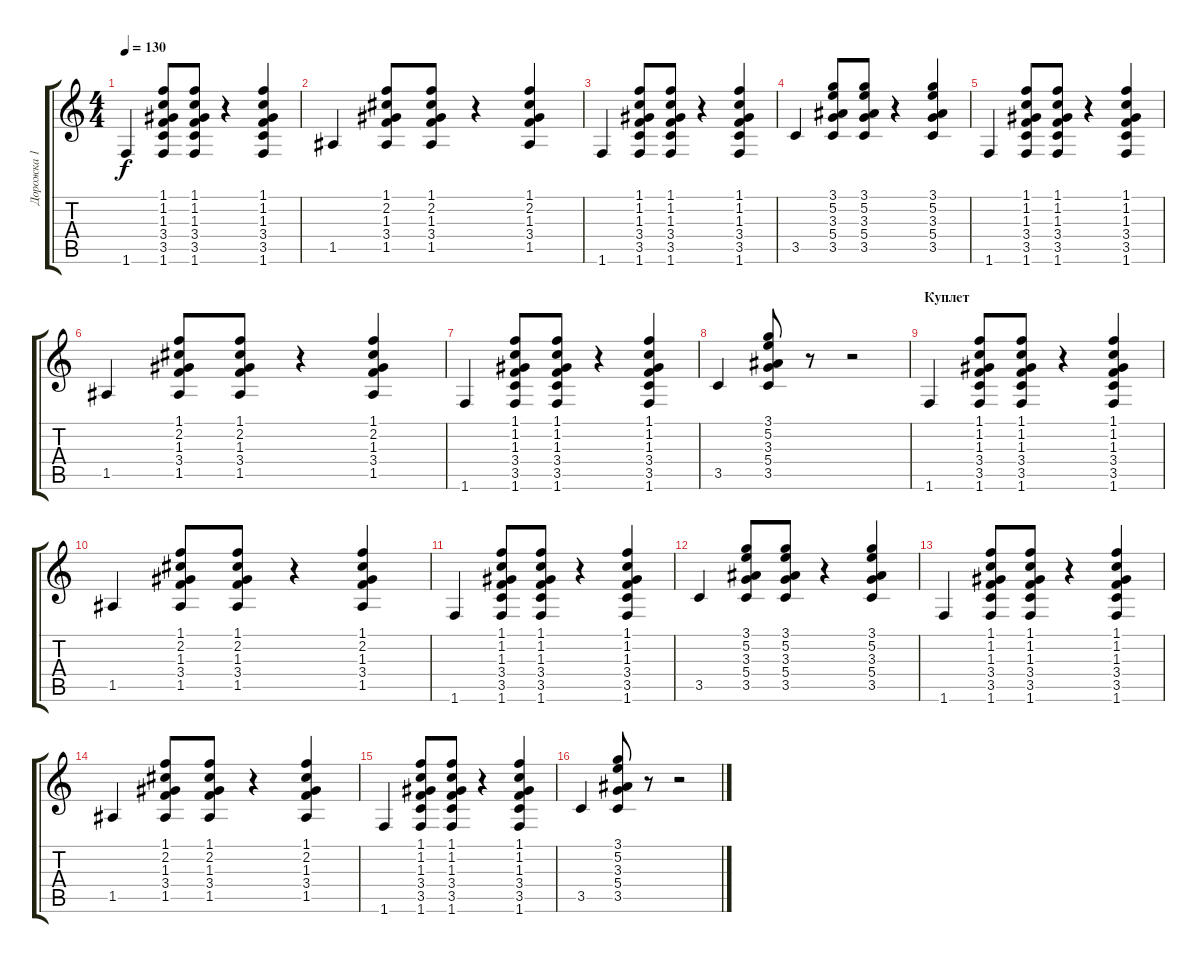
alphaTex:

\track ("Дорожка 1" "Дорожка 1") {instrument acousticguitarnylon}
\staff {score tabs}
\tuning (E4 B3 G3 D3 A2 E2) {hide}
\ts (4 4)
\tempo 130
\clef g2
\ks c
1.6.4{dy f} (1.1 1.2 1.3 3.4 3.5 1.6).8 (1.1 1.2 1.3 3.4 3.5 1.6).8 r.4 (1.1 1.2 1.3 3.4 3.5 1.6).4 |
1.5.4 (1.1 2.2 1.3 3.4 1.5).8 (1.1 2.2 1.3 3.4 1.5).8 r.4 (1.1 2.2 1.3 3.4 1.5).4 |
1.6.4 (1.1 1.2 1.3 3.4 3.5 1.6).8 (1.1 1.2 1.3 3.4 3.5 1.6).8 r.4 (1.1 1.2 1.3 3.4 3.5 1.6).4 |
3.5.4 (3.1 5.2 3.3 5.4 3.5).8 (3.1 5.2 3.3 5.4 3.5).8 r.4 (3.1 5.2 3.3 5.4 3.5).4 |
1.6.4 (1.1 1.2 1.3 3.4 3.5 1.6).8 (1.1 1.2 1.3 3.4 3.5 1.6).8 r.4 (1.1 1.2 1.3 3.4 3.5 1.6).4 |
1.5.4 (1.1 2.2 1.3 3.4 1.5).8 (1.1 2.2 1.3 3.4 1.5).8 r.4 (1.1 2.2 1.3 3.4 1.5).4 |
1.6.4 (1.1 1.2 1.3 3.4 3.5 1.6).8 (1.1 1.2 1.3 3.4 3.5 1.6).8 r.4 (1.1 1.2 1.3 3.4 3.5 1.6).4 |
3.5.4 (3.1 5.2 3.3 5.4 3.5).8 r.8 r.2 |
\section ("" "Куплет")
1.6.4 (1.1 1.2 1.3 3.4 3.5 1.6).8 (1.1 1.2 1.3 3.4 3.5 1.6).8 r.4 (1.1 1.2 1.3 3.4 3.5 1.6).4 |
1.5.4 (1.1 2.2 1.3 3.4 1.5).8 (1.1 2.2 1.3 3.4 1.5).8 r.4 (1.1 2.2 1.3 3.4 1.5).4 |
1.6.4 (1.1 1.2 1.3 3.4 3.5 1.6).8 (1.1 1.2 1.3 3.4 3.5 1.6).8 r.4 (1.1 1.2 1.3 3.4 3.5 1.6).4 |
3.5.4 (3.1 5.2 3.3 5.4 3.5).8 (3.1 5.2 3.3 5.4 3.5).8 r.4 (3.1 5.2 3.3 5.4 3.5).4 |
1.6.4 (1.1 1.2 1.3 3.4 3.5 1.6).8 (1.1 1.2 1.3 3.4 3.5 1.6).8 r.4 (1.1 1.2 1.3 3.4 3.5 1.6).4 |
1.5.4 (1.1 2.2 1.3 3.4 1.5).8 (1.1 2.2 1.3 3.4 1.5).8 r.4 (1.1 2.2 1.3 3.4 1.5).4 |
1.6.4 (1.1 1.2 1.3 3.4 3.5 1.6).8 (1.1 1.2 1.3 3.4 3.5 1.6).8 r.4 (1.1 1.2 1.3 3.4 3.5 1.6).4 |
3.5.4 (3.1 5.2 3.3 5.4 3.5).8 r.8 r.2
